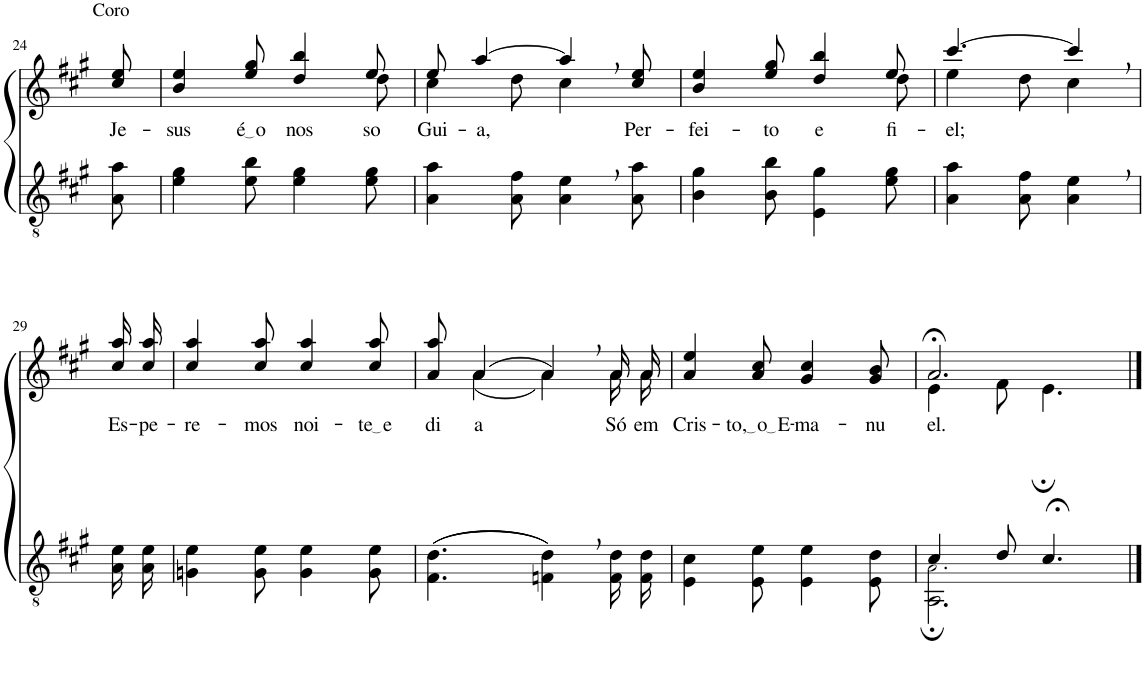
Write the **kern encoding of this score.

**kern	**kern	**text
*part2	*part1	*part1
*staff2	*staff1	*staff1
*I"Parte III e IV	*I"Parte I e II	*
!!LO:PB:g=z
*clefGv2	*clefG2	*
*Trd5c9	*Trd5c9	*
*k[f#c#g#]	*k[f#c#g#]	*
*M6/8	*M6/8	*
=24	=24	=24
!	!LO:TX:a:t=Coro	!
!	!	!LO:LY:b
8A\ 8a\	8cc#/ 8ee/	Je-
=25	=25	=25
!	!	!LO:LY:b
*	*^	*
4e\ 4g#\	4b/ 4ee/	8ryy	-sus
!	!	!	!LO:LY:b
*	*v	*v	*
8e\ 8b\	8ee/ 8gg#/	é o
!	!	!LO:LY:b
4e\ 4g#\	4dd/ 4bb/	nos-
*	*^	*
!	!	!	!LO:LY:b
8e\ 8g#\	8ee/	8dd\	-so
=26	=26	=26	=26
!	!	!	!LO:LY:b
4A\ 4a\	8ee/	4cc#\	Gui-
!	!	!	!LO:LY:b
.	[4aa/	.	-a,
8A\ 8f#\	.	8dd\	.
4A\, 4e\,	4aa,/]	4cc#\	.
!	!	!	!LO:LY:b
8A\ 8a\	8cc#/ 8ee/	8ryy	Per-
=27	=27	=27	=27
!	!	!	!LO:LY:b
4B\ 4g#\	4b/ 4ee/	8ryy	-fei-
!	!	!	!LO:LY:b
*	*v	*v	*
8B\ 8b\	8ee/ 8gg#/	-to
!	!	!LO:LY:b
4E\ 4g#\	4dd/ 4bb/	e
*	*^	*
!	!	!	!LO:LY:b
8e\ 8g#\	8ee/	8dd\	fi-
=28	=28	=28	=28
!	!	!	!LO:LY:b
4A\ 4a\	[4.ccc#/	4ee\	-el;
8A\ 8f#\	.	8dd\	.
4A\, 4e\,	4ccc#,/]	4cc#\	.
!!LO:LB:g=z
=29	=29	=29	=29
!	!	!	!LO:LY:b
*	*v	*v	*
16A\ 16e\LL	16cc#\ 16aa\LL	Es-
!	!	!LO:LY:b
16A\ 16e\JJ	16cc#\ 16aa\JJ	-pe-
=30	=30	=30
!	!	!LO:LY:b
4Gn\ 4e\	4cc#/ 4aa/	-re-
!	!	!LO:LY:b
8G\ 8e\	8cc#/ 8aa/	-mos
!	!	!LO:LY:b
4G\ 4e\	4cc#/ 4aa/	noi-
!	!	!LO:LY:b
8G\ 8e\	8cc#/ 8aa/	te e
=31	=31	=31
!	!	!LO:LY:b
*	*^	*
((4.F#\ 4.d\	8a/ 8aa/	8ryy	di-
!	!	!	!LO:LY:b
.	(4a/	[4a\	-a
4Fn\, 4d\,))	4a,/)	4a\]	.
!	!	!	!LO:LY:b
16F/ 16d/LL	16a/LL	16a\LL	Só
!	!	!	!LO:LY:b
16F/ 16d/JJ	16a/JJ	16a\JJ	em
=32	=32	=32	=32
!	!	!	!LO:LY:b
*	*v	*v	*
4E\ 4c#\	4a/ 4ee/	Cris-
!	!	!LO:LY:b
8E\ 8e\	8a/ 8cc#/	to, o E
!	!	!LO:LY:b
4E\ 4e\	4g#/ 4cc#/	-ma-
!	!	!LO:LY:b
8E\ 8d\	8g#/ 8b/	-nu-
=33	=33	=33
*^	*^	*
!	!	!	!	!LO:LY:b
4c#/	2.AA\; 2.A!\;	2.a;</	4e\	-el.
8d/	.	.	8f#\	.
4.c#;</	.	.	4.e;\	.
*v	*v	*	*	*
*	*v	*v	*
==	==	==
*-	*-	*-
